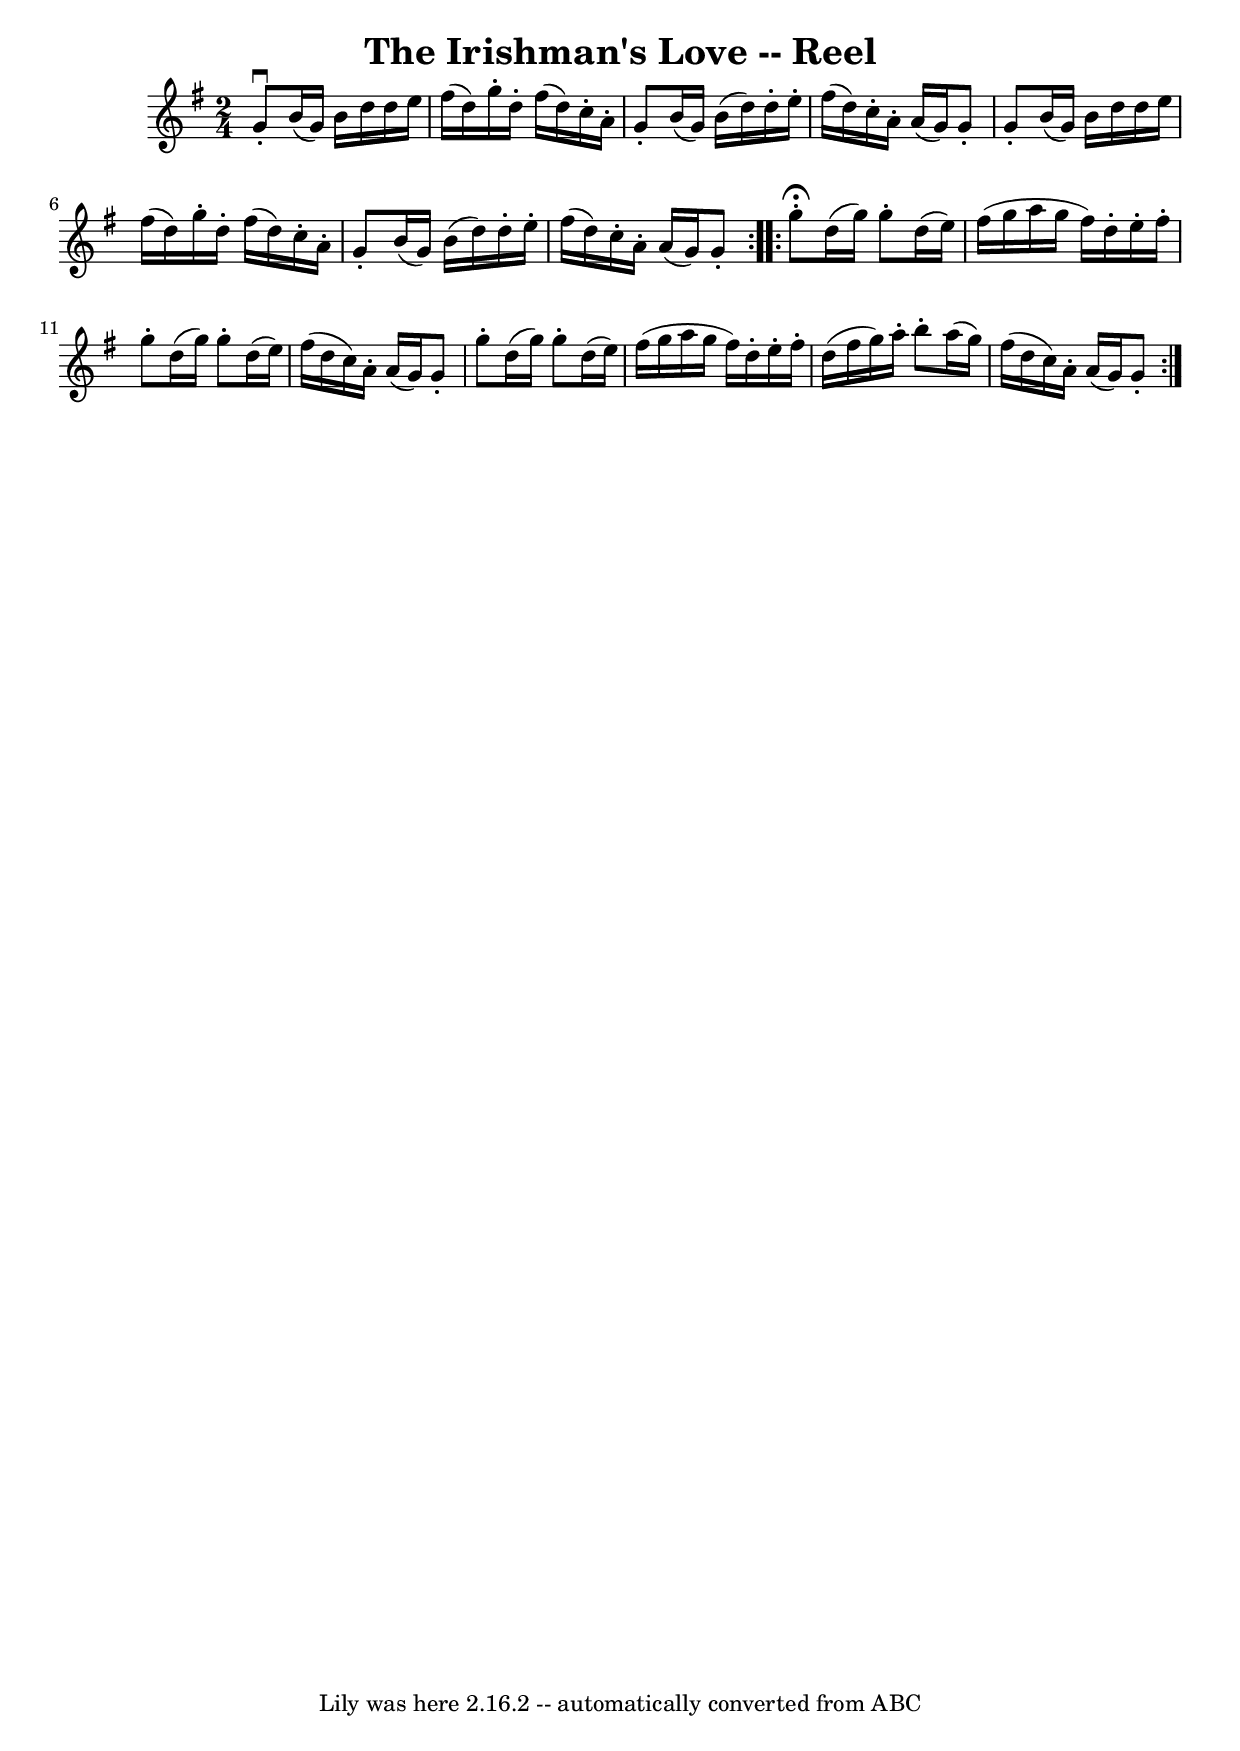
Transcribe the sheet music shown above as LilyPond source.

\version "2.7.40"
\include "Mammoth.ily"
\header {
	%% book = "Ryan's Mammoth Collection"
	crossRefNumber = "1"
	footnotes = "\\\\181"
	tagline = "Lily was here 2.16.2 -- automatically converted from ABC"
	title = "The Irishman's Love -- Reel"
}
voicedefault =  {


\repeat volta 2 {
\time 2/4 \key g \major g'8^\downbow-. b'16 (g'16) b'16 d''16   
 d''16 e''16    |
 fis''16 (d''16) g''16 -. d''16 -.   
fis''16 (d''16) c''16 -. a'16 -.   |
 g'8 -. b'16 (g'16  
-) b'16 (d''16) d''16 -. e''16 -.   |
 fis''16 (d''16  
-) c''16 -. a'16 -. a'16 (g'16) g'8 -.   |
 g'8 -.   
b'16 (g'16) b'16 d''16 d''16 e''16    |
 fis''16 (
d''16) g''16 -. d''16 -. fis''16 (d''16) c''16 -. a'16 -.   
|
 g'8 -. b'16 (g'16) b'16 (d''16) d''16 -. e''16 
-.   |
 fis''16 (d''16) c''16 -. a'16 -. a'16 (g'16)  
 g'8 -.   } \repeat volta 2 { g''8^\fermata-. d''16 (g''16) g''8 
-. d''16 (e''16)   |
 fis''16 (g''16 a''16 g''16    
fis''16) d''16 -. e''16 -. fis''16 -.   |
 g''8 -. d''16 (
g''16) g''8 -. d''16 (e''16)   |
 fis''16 (d''16    
c''16) a'16 -. a'16 (g'16) g'8 -.   |
 g''8 -. d''16 
(g''16) g''8 -. d''16 (e''16)   |
 fis''16 (g''16    
a''16 g''16 fis''16) d''16 -. e''16 -. fis''16 -.   |
   
d''16 (fis''16 g''16) a''16 -. b''8 -. a''16 (g''16)   
|
 fis''16 (d''16 c''16) a'16 -. a'16 (g'16) g'8 
-.   }   
}

\score{
    <<

	\context Staff="default"
	{
	    \voicedefault 
	}

    >>
	\layout {
	}
	\midi {}
}
